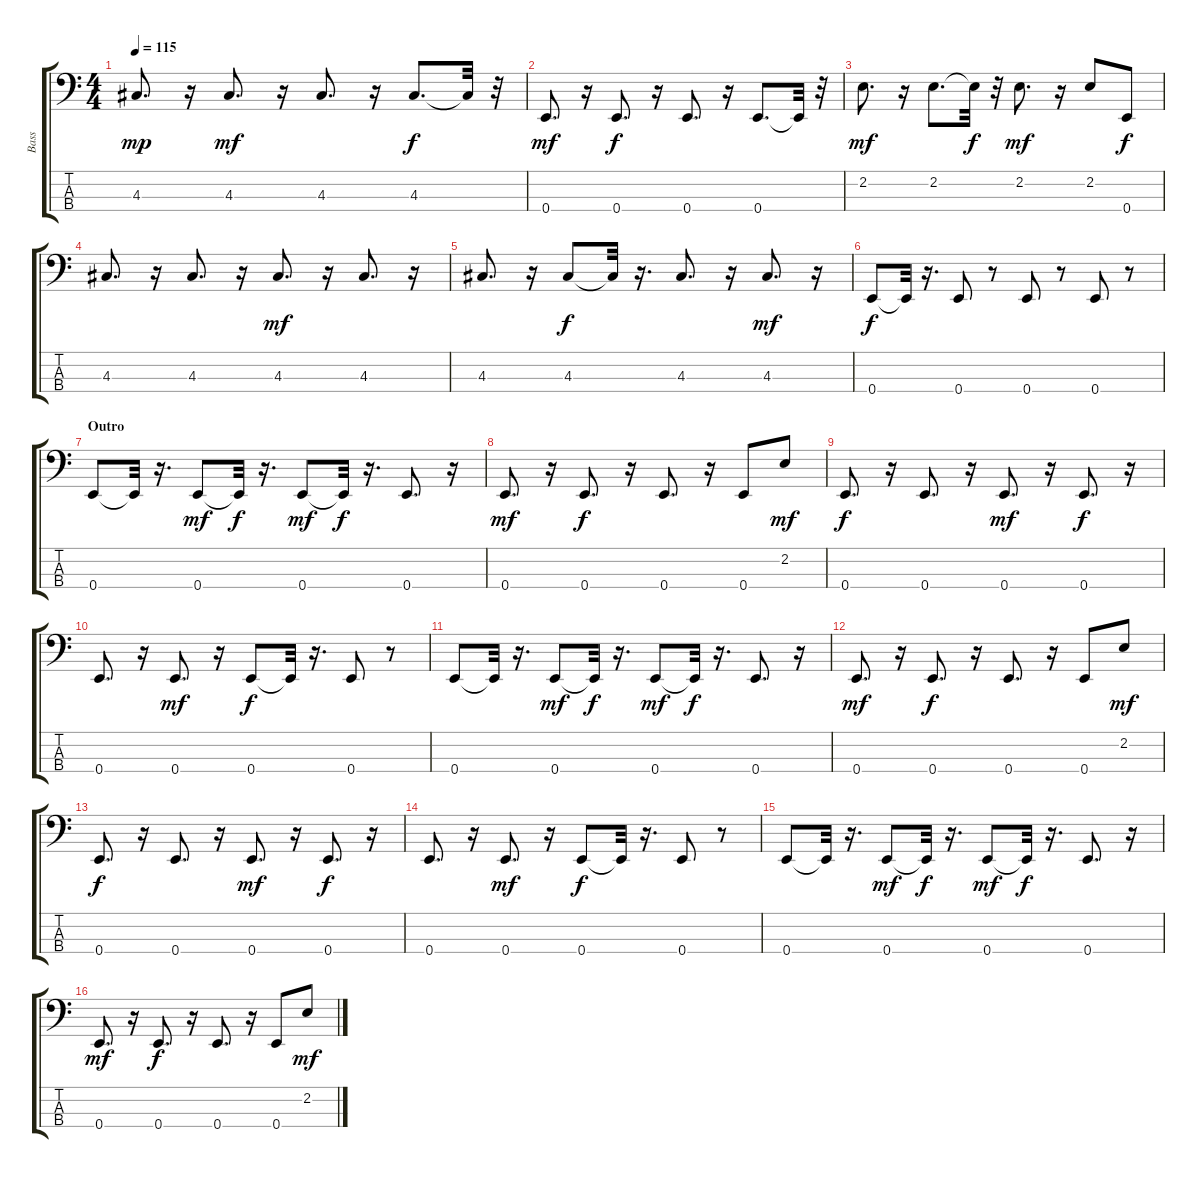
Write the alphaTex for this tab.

\track ("Bass" "Bass") {instrument electricbassfinger}
\staff {score tabs}
\tuning (G2 D2 A1 E1) {hide}
\ts (4 4)
\tempo 115
\clef f4
\ks c
4.3.8{d dy mp} r.16 4.3.8{d dy mf} r.16 4.3.8{d} r.16 4.3.8{d dy f} 4.3{t}.32 r.32 |
0.4.8{d dy mf} r.16 0.4.8{d dy f} r.16 0.4.8{d} r.16 0.4.8{d} 0.4{t}.32 r.32 |
2.2.8{d dy mf} r.16 2.2.8{d} 2.2{t}.32{dy f} r.32 2.2.8{d dy mf} r.16 2.2.8 0.4.8{dy f} |
4.3.8{d} r.16 4.3.8{d} r.16 4.3.8{d dy mf} r.16 4.3.8{d} r.16 |
4.3.8{d} r.16 4.3.8{dy f} 4.3{t}.32 r.16{d} 4.3.8{d} r.16 4.3.8{d dy mf} r.16 |
0.4.8{dy f} 0.4{t}.32 r.16{d} 0.4.8 r.8 0.4.8 r.8 0.4.8 r.8 |
\section ("" "Outro")
0.4.8 0.4{t}.32 r.16{d} 0.4.8{dy mf} 0.4{t}.32{dy f} r.16{d} 0.4.8{dy mf} 0.4{t}.32{dy f} r.16{d} 0.4.8{d} r.16 |
0.4.8{d dy mf} r.16 0.4.8{d dy f} r.16 0.4.8{d} r.16 0.4.8 2.2.8{dy mf} |
0.4.8{d dy f} r.16 0.4.8{d} r.16 0.4.8{d dy mf} r.16 0.4.8{d dy f} r.16 |
0.4.8{d} r.16 0.4.8{d dy mf} r.16 0.4.8{dy f} 0.4{t}.32 r.16{d} 0.4.8 r.8 |
0.4.8 0.4{t}.32 r.16{d} 0.4.8{dy mf} 0.4{t}.32{dy f} r.16{d} 0.4.8{dy mf} 0.4{t}.32{dy f} r.16{d} 0.4.8{d} r.16 |
0.4.8{d dy mf} r.16 0.4.8{d dy f} r.16 0.4.8{d} r.16 0.4.8 2.2.8{dy mf} |
0.4.8{d dy f} r.16 0.4.8{d} r.16 0.4.8{d dy mf} r.16 0.4.8{d dy f} r.16 |
0.4.8{d} r.16 0.4.8{d dy mf} r.16 0.4.8{dy f} 0.4{t}.32 r.16{d} 0.4.8 r.8 |
0.4.8 0.4{t}.32 r.16{d} 0.4.8{dy mf} 0.4{t}.32{dy f} r.16{d} 0.4.8{dy mf} 0.4{t}.32{dy f} r.16{d} 0.4.8{d} r.16 |
0.4.8{d dy mf} r.16 0.4.8{d dy f} r.16 0.4.8{d} r.16 0.4.8 2.2.8{dy mf}
